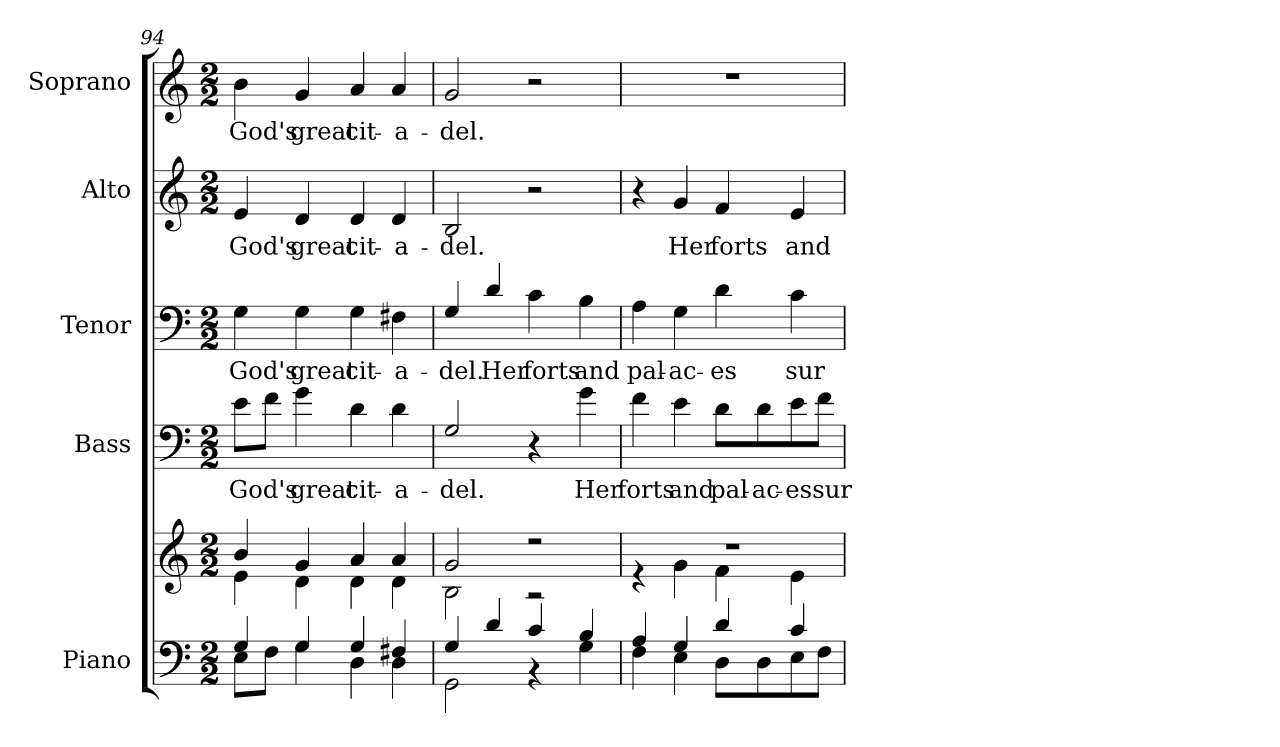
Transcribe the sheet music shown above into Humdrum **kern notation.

**kern	**kern	**kern	**text	**kern	**text	**kern	**text	**kern	**text
*part5	*part5	*part4	*part4	*part3	*part3	*part2	*part2	*part1	*part1
*staff6	*staff5	*staff4	*staff4	*staff3	*staff3	*staff2	*staff2	*staff1	*staff1
*I"Piano	*	*I"Bass	*	*I"Tenor	*	*I"Alto	*	*I"Soprano	*
*I'Pno.	*	*	*	*	*	*	*	*	*
*clefF4	*clefG2	*clefF4	*	*clefF4	*	*clefG2	*	*clefG2	*
*	*	*ITrd7c12	*	*	*	*	*	*	*
*k[]	*k[]	*k[]	*	*k[]	*	*k[]	*	*k[]	*
*C:	*C:	*C:	*	*C:	*	*C:	*	*C:	*
*M2/2	*M2/2	*M2/2	*	*M2/2	*	*M2/2	*	*M2/2	*
=94	=94	=94	=94	=94	=94	=94	=94	=94	=94
*^	*^	*	*	*	*	*	*	*	*
!	!	!	!	!	!LO:LY:b:color=#000000	!	!	!	!	!	!
!	!	!	!	!	!	!	!LO:LY:b:color=#000000	!	!	!	!
!	!	!	!	!	!	!	!	!	!LO:LY:b:color=#000000	!	!
!	!	!	!	!	!	!	!	!	!	!	!LO:LY:b:color=#000000
4Gi/	8Ei\L	4bi/	4ei\	8Ei\L	God's	4Gi\	God's	4ei/	God's	4bi\	God's
.	8Fi\J	.	.	8Fi\J	.	.	.	.	.	.	.
!	!	!	!	!	!LO:LY:b:color=#000000	!	!	!	!	!	!
!	!	!	!	!	!	!	!LO:LY:b:color=#000000	!	!	!	!
!	!	!	!	!	!	!	!	!	!LO:LY:b:color=#000000	!	!
!	!	!	!	!	!	!	!	!	!	!	!LO:LY:b:color=#000000
4Gi/	4Gi\	4gi/	4di\	4Gi\	great	4Gi\	great	4di/	great	4gi/	great
!	!	!	!	!	!LO:LY:b:color=#000000	!	!	!	!	!	!
!	!	!	!	!	!	!	!LO:LY:b:color=#000000	!	!	!	!
!	!	!	!	!	!	!	!	!	!LO:LY:b:color=#000000	!	!
!	!	!	!	!	!	!	!	!	!	!	!LO:LY:b:color=#000000
4Gi/	4Di\	4ai/	4di\	4Di\	cit-	4Gi\	cit-	4di/	cit-	4ai/	cit-
!	!	!	!	!	!LO:LY:b:color=#000000	!	!	!	!	!	!
!	!	!	!	!	!	!	!LO:LY:b:color=#000000	!	!	!	!
!	!	!	!	!	!	!	!	!	!LO:LY:b:color=#000000	!	!
!	!	!	!	!	!	!	!	!	!	!	!LO:LY:b:color=#000000
4F#Xi/	4Di\	4ai/	4di\	4Di\	-a-	4F#Xi\	-a-	4di/	-a-	4ai/	-a-
=95	=95	=95	=95	=95	=95	=95	=95	=95	=95	=95	=95
!	!	!	!	!	!LO:LY:b:color=#000000	!	!	!	!	!	!
!	!	!	!	!	!	!	!LO:LY:b:color=#000000	!	!	!	!
!	!	!	!	!	!	!	!	!	!LO:LY:b:color=#000000	!	!
!	!	!	!	!	!	!	!	!	!	!	!LO:LY:b:color=#000000
4Gi/	2GGi\	2gi/	2Bi\	2GGi/	-del.	4Gi/	-del.	2Bi/	-del.	2gi/	-del.
!	!	!	!	!	!	!	!LO:LY:b:color=#000000	!	!	!	!
4di/	.	.	.	.	.	4di/	Her	.	.	.	.
!	!	!	!	!	!	!	!LO:LY:b:color=#000000	!	!	!	!
4ci/	4r	2r	2r	4r	.	4ci\	forts	2r	.	2r	.
!	!	!	!	!	!LO:LY:b:color=#000000	!	!	!	!	!	!
!	!	!	!	!	!	!	!LO:LY:b:color=#000000	!	!	!	!
4Bi/	4Gi\	.	.	4Gi\	Her	4Bi\	and	.	.	.	.
!!LO:PB:g=z
=96	=96	=96	=96	=96	=96	=96	=96	=96	=96	=96	=96
!	!	!	!	!	!LO:LY:b:color=#000000	!	!	!	!	!	!
!	!	!	!	!	!	!	!LO:LY:b:color=#000000	!	!	!	!
4Ai/	4Fi\	1r	4r	4Fi\	forts	4Ai\	pal-	4r	.	1r	.
!	!	!	!	!	!LO:LY:b:color=#000000	!	!	!	!	!	!
!	!	!	!	!	!	!	!LO:LY:b:color=#000000	!	!	!	!
!	!	!	!	!	!	!	!	!	!LO:LY:b:color=#000000	!	!
4Gi/	4Ei\	.	4gi\	4Ei\	and	4Gi\	-ac-	4gi/	Her	.	.
!	!	!	!	!	!LO:LY:b:color=#000000	!	!	!	!	!	!
!	!	!	!	!	!	!	!LO:LY:b:color=#000000	!	!	!	!
!	!	!	!	!	!	!	!	!	!LO:LY:b:color=#000000	!	!
4di/	8Di\L	.	4fi\	8Di\L	pal-	4di\	-es	4fi/	forts	.	.
!	!	!	!	!	!LO:LY:b:color=#000000	!	!	!	!	!	!
.	8Di\	.	.	8Di\	-ac-	.	.	.	.	.	.
!	!	!	!	!	!LO:LY:b:color=#000000	!	!	!	!	!	!
!	!	!	!	!	!	!	!LO:LY:b:color=#000000	!	!	!	!
!	!	!	!	!	!	!	!	!	!LO:LY:b:color=#000000	!	!
4ci/	8Ei\	.	4ei\	8Ei\	-es	4ci\	sur-	4ei/	and	.	.
!	!	!	!	!	!LO:LY:b:color=#000000	!	!	!	!	!	!
.	8Fi\J	.	.	8Fi\J	sur-	.	.	.	.	.	.
*v	*v	*	*	*	*	*	*	*	*	*	*
*	*v	*v	*	*	*	*	*	*	*	*
=	=	=	=	=	=	=	=	=	=
*-	*-	*-	*-	*-	*-	*-	*-	*-	*-
